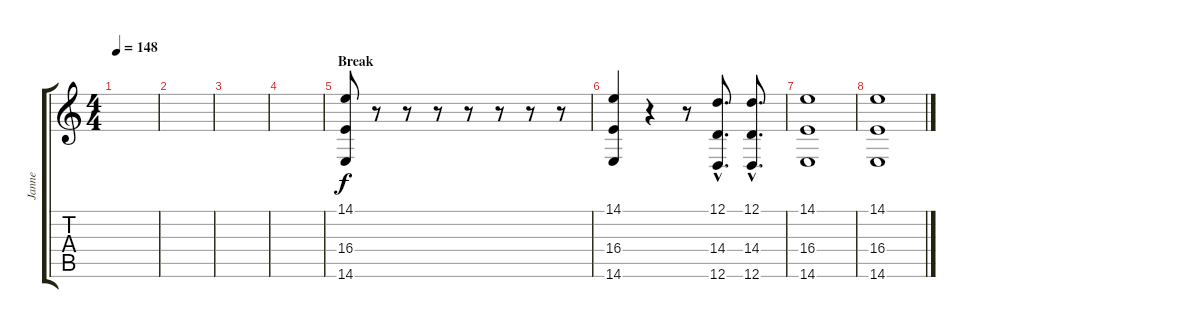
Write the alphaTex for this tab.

\track ("Janne" "Janne") {instrument stringensemble1}
\staff {score tabs}
\tuning (D4 A3 F3 C3 G2 D2) {hide}
\ts (4 4)
\tempo 148
\clef g2
\ks c
|
|
|
|
\section ("" "Break")
(14.1 16.4 14.6).8{volume 12 instrument orchestrahit} r.8 r.8 r.8 r.8 r.8 r.8 r.8 |
(14.1 16.4 14.6).4 r.4 r.8 (12.1{hac} 14.4{hac} 12.6{hac}).8{d} (12.1{hac} 14.4{hac} 12.6{hac}).8{d} |
(14.1 16.4 14.6).1 |
(14.1 16.4 14.6).1
